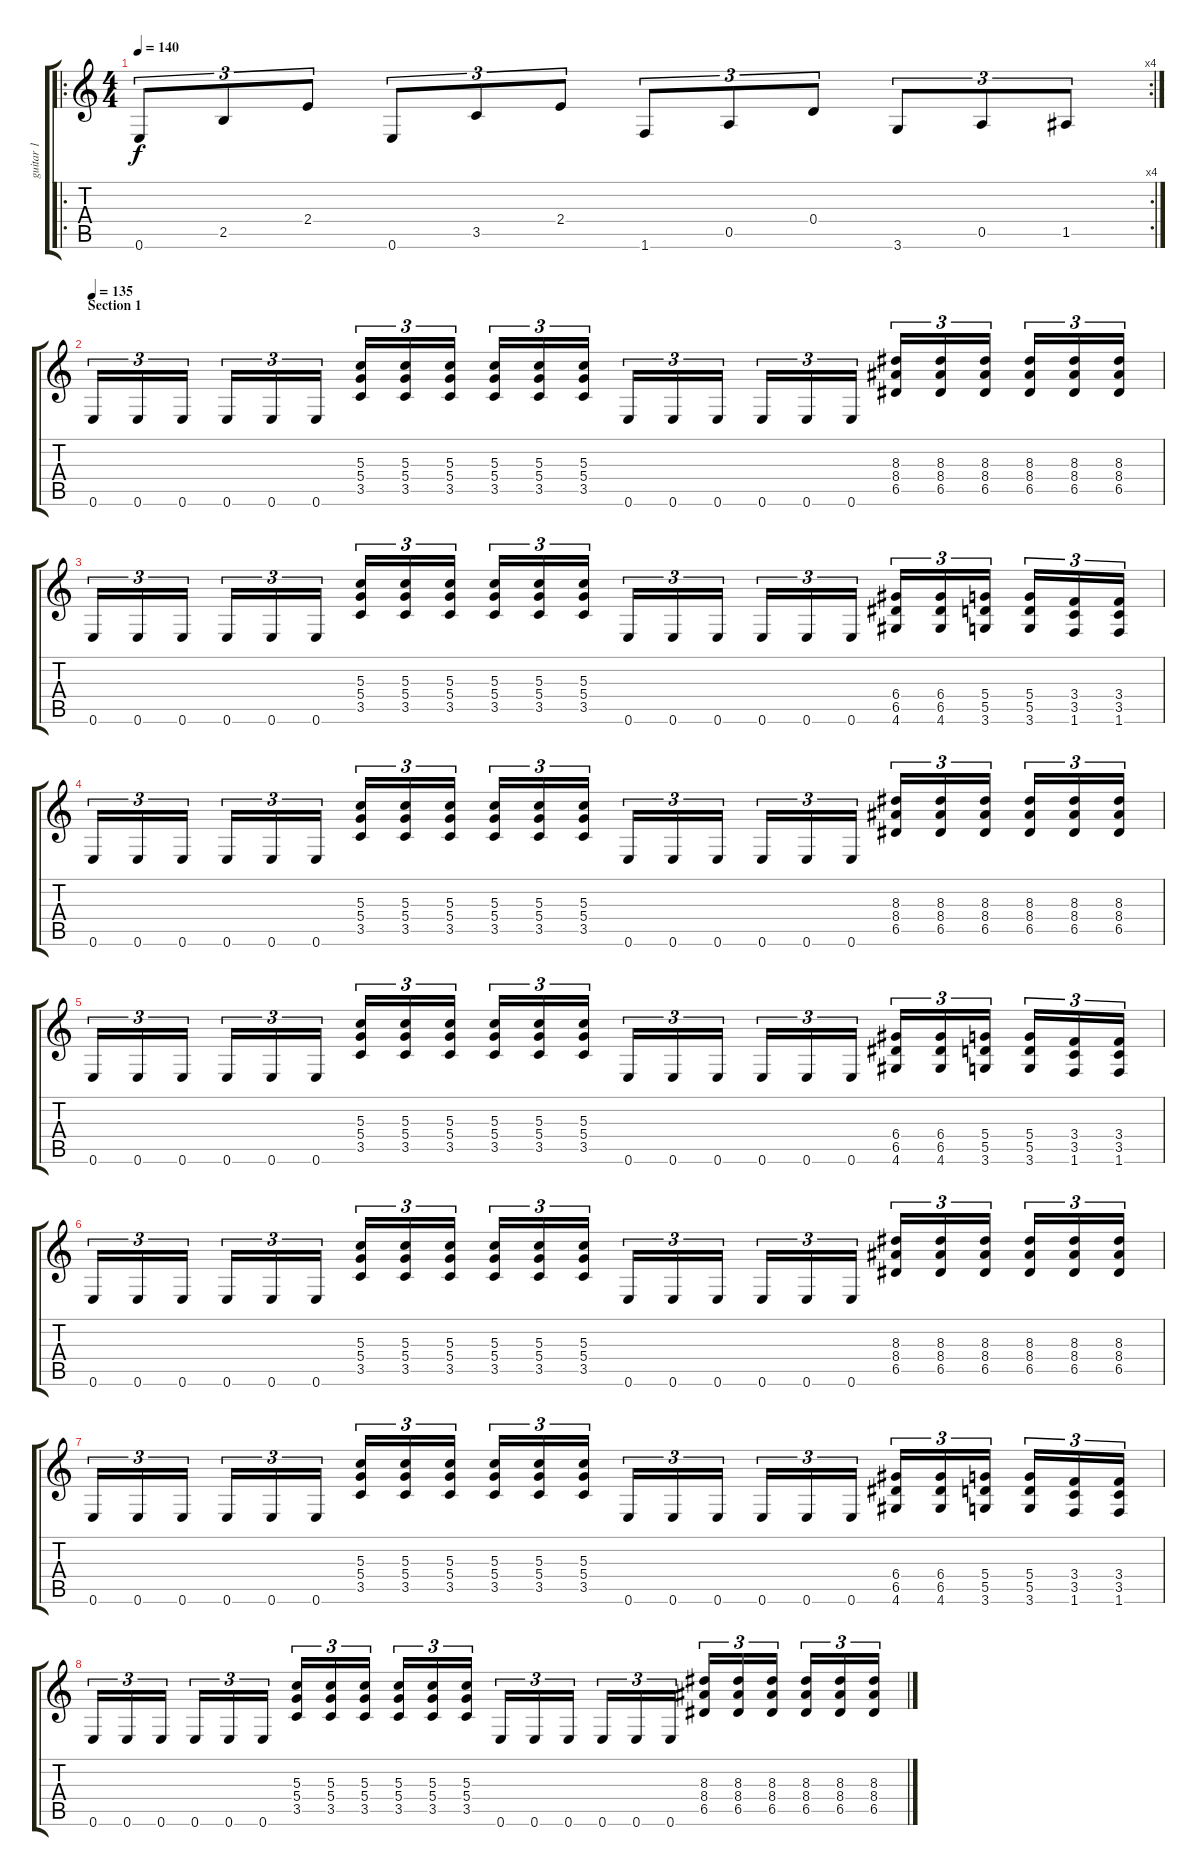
\track ("guitar 1" "guitar 1") {instrument distortionguitar}
\staff {score tabs}
\tuning (E4 B3 G3 D3 A2 E2) {hide}
\ro
\rc 4
\ts (4 4)
\tempo 140
\tempo 112
\tempo 140
\clef g2
\ks c
0.6.8{tu (3 2) dy f volume 14 instrument electricguitarclean} 2.5.8{tu (3 2)} 2.4.8{tu (3 2)} 0.6.8{tu (3 2)} 3.5.8{tu (3 2)} 2.4.8{tu (3 2)} 1.6.8{tu (3 2)} 0.5.8{tu (3 2)} 0.4.8{tu (3 2)} 3.6.8{tu (3 2)} 0.5.8{tu (3 2)} 1.5.8{tu (3 2)} |
\section ("" "Section 1")
\tempo 135
0.6.16{tu (3 2) instrument distortionguitar} 0.6.16{tu (3 2)} 0.6.16{tu (3 2)} 0.6.16{tu (3 2)} 0.6.16{tu (3 2)} 0.6.16{tu (3 2)} (5.3 5.4 3.5).16{tu (3 2)} (5.3 5.4 3.5).16{tu (3 2)} (5.3 5.4 3.5).16{tu (3 2)} (5.3 5.4 3.5).16{tu (3 2)} (5.3 5.4 3.5).16{tu (3 2)} (5.3 5.4 3.5).16{tu (3 2)} 0.6.16{tu (3 2)} 0.6.16{tu (3 2)} 0.6.16{tu (3 2)} 0.6.16{tu (3 2)} 0.6.16{tu (3 2)} 0.6.16{tu (3 2)} (8.3 8.4 6.5).16{tu (3 2)} (8.3 8.4 6.5).16{tu (3 2)} (8.3 8.4 6.5).16{tu (3 2)} (8.3 8.4 6.5).16{tu (3 2)} (8.3 8.4 6.5).16{tu (3 2)} (8.3 8.4 6.5).16{tu (3 2)} |
0.6.16{tu (3 2)} 0.6.16{tu (3 2)} 0.6.16{tu (3 2)} 0.6.16{tu (3 2)} 0.6.16{tu (3 2)} 0.6.16{tu (3 2)} (5.3 5.4 3.5).16{tu (3 2)} (5.3 5.4 3.5).16{tu (3 2)} (5.3 5.4 3.5).16{tu (3 2)} (5.3 5.4 3.5).16{tu (3 2)} (5.3 5.4 3.5).16{tu (3 2)} (5.3 5.4 3.5).16{tu (3 2)} 0.6.16{tu (3 2)} 0.6.16{tu (3 2)} 0.6.16{tu (3 2)} 0.6.16{tu (3 2)} 0.6.16{tu (3 2)} 0.6.16{tu (3 2)} (6.4 6.5 4.6).16{tu (3 2)} (6.4 6.5 4.6).16{tu (3 2)} (5.4 5.5 3.6).16{tu (3 2)} (5.4 5.5 3.6).16{tu (3 2)} (3.4 3.5 1.6).16{tu (3 2)} (3.4 3.5 1.6).16{tu (3 2)} |
0.6.16{tu (3 2)} 0.6.16{tu (3 2)} 0.6.16{tu (3 2)} 0.6.16{tu (3 2)} 0.6.16{tu (3 2)} 0.6.16{tu (3 2)} (5.3 5.4 3.5).16{tu (3 2)} (5.3 5.4 3.5).16{tu (3 2)} (5.3 5.4 3.5).16{tu (3 2)} (5.3 5.4 3.5).16{tu (3 2)} (5.3 5.4 3.5).16{tu (3 2)} (5.3 5.4 3.5).16{tu (3 2)} 0.6.16{tu (3 2)} 0.6.16{tu (3 2)} 0.6.16{tu (3 2)} 0.6.16{tu (3 2)} 0.6.16{tu (3 2)} 0.6.16{tu (3 2)} (8.3 8.4 6.5).16{tu (3 2)} (8.3 8.4 6.5).16{tu (3 2)} (8.3 8.4 6.5).16{tu (3 2)} (8.3 8.4 6.5).16{tu (3 2)} (8.3 8.4 6.5).16{tu (3 2)} (8.3 8.4 6.5).16{tu (3 2)} |
0.6.16{tu (3 2)} 0.6.16{tu (3 2)} 0.6.16{tu (3 2)} 0.6.16{tu (3 2)} 0.6.16{tu (3 2)} 0.6.16{tu (3 2)} (5.3 5.4 3.5).16{tu (3 2)} (5.3 5.4 3.5).16{tu (3 2)} (5.3 5.4 3.5).16{tu (3 2)} (5.3 5.4 3.5).16{tu (3 2)} (5.3 5.4 3.5).16{tu (3 2)} (5.3 5.4 3.5).16{tu (3 2)} 0.6.16{tu (3 2)} 0.6.16{tu (3 2)} 0.6.16{tu (3 2)} 0.6.16{tu (3 2)} 0.6.16{tu (3 2)} 0.6.16{tu (3 2)} (6.4 6.5 4.6).16{tu (3 2)} (6.4 6.5 4.6).16{tu (3 2)} (5.4 5.5 3.6).16{tu (3 2)} (5.4 5.5 3.6).16{tu (3 2)} (3.4 3.5 1.6).16{tu (3 2)} (3.4 3.5 1.6).16{tu (3 2)} |
0.6.16{tu (3 2)} 0.6.16{tu (3 2)} 0.6.16{tu (3 2)} 0.6.16{tu (3 2)} 0.6.16{tu (3 2)} 0.6.16{tu (3 2)} (5.3 5.4 3.5).16{tu (3 2)} (5.3 5.4 3.5).16{tu (3 2)} (5.3 5.4 3.5).16{tu (3 2)} (5.3 5.4 3.5).16{tu (3 2)} (5.3 5.4 3.5).16{tu (3 2)} (5.3 5.4 3.5).16{tu (3 2)} 0.6.16{tu (3 2)} 0.6.16{tu (3 2)} 0.6.16{tu (3 2)} 0.6.16{tu (3 2)} 0.6.16{tu (3 2)} 0.6.16{tu (3 2)} (8.3 8.4 6.5).16{tu (3 2)} (8.3 8.4 6.5).16{tu (3 2)} (8.3 8.4 6.5).16{tu (3 2)} (8.3 8.4 6.5).16{tu (3 2)} (8.3 8.4 6.5).16{tu (3 2)} (8.3 8.4 6.5).16{tu (3 2)} |
0.6.16{tu (3 2)} 0.6.16{tu (3 2)} 0.6.16{tu (3 2)} 0.6.16{tu (3 2)} 0.6.16{tu (3 2)} 0.6.16{tu (3 2)} (5.3 5.4 3.5).16{tu (3 2)} (5.3 5.4 3.5).16{tu (3 2)} (5.3 5.4 3.5).16{tu (3 2)} (5.3 5.4 3.5).16{tu (3 2)} (5.3 5.4 3.5).16{tu (3 2)} (5.3 5.4 3.5).16{tu (3 2)} 0.6.16{tu (3 2)} 0.6.16{tu (3 2)} 0.6.16{tu (3 2)} 0.6.16{tu (3 2)} 0.6.16{tu (3 2)} 0.6.16{tu (3 2)} (6.4 6.5 4.6).16{tu (3 2)} (6.4 6.5 4.6).16{tu (3 2)} (5.4 5.5 3.6).16{tu (3 2)} (5.4 5.5 3.6).16{tu (3 2)} (3.4 3.5 1.6).16{tu (3 2)} (3.4 3.5 1.6).16{tu (3 2)} |
0.6.16{tu (3 2)} 0.6.16{tu (3 2)} 0.6.16{tu (3 2)} 0.6.16{tu (3 2)} 0.6.16{tu (3 2)} 0.6.16{tu (3 2)} (5.3 5.4 3.5).16{tu (3 2)} (5.3 5.4 3.5).16{tu (3 2)} (5.3 5.4 3.5).16{tu (3 2)} (5.3 5.4 3.5).16{tu (3 2)} (5.3 5.4 3.5).16{tu (3 2)} (5.3 5.4 3.5).16{tu (3 2)} 0.6.16{tu (3 2)} 0.6.16{tu (3 2)} 0.6.16{tu (3 2)} 0.6.16{tu (3 2)} 0.6.16{tu (3 2)} 0.6.16{tu (3 2)} (8.3 8.4 6.5).16{tu (3 2)} (8.3 8.4 6.5).16{tu (3 2)} (8.3 8.4 6.5).16{tu (3 2)} (8.3 8.4 6.5).16{tu (3 2)} (8.3 8.4 6.5).16{tu (3 2)} (8.3 8.4 6.5).16{tu (3 2)}
